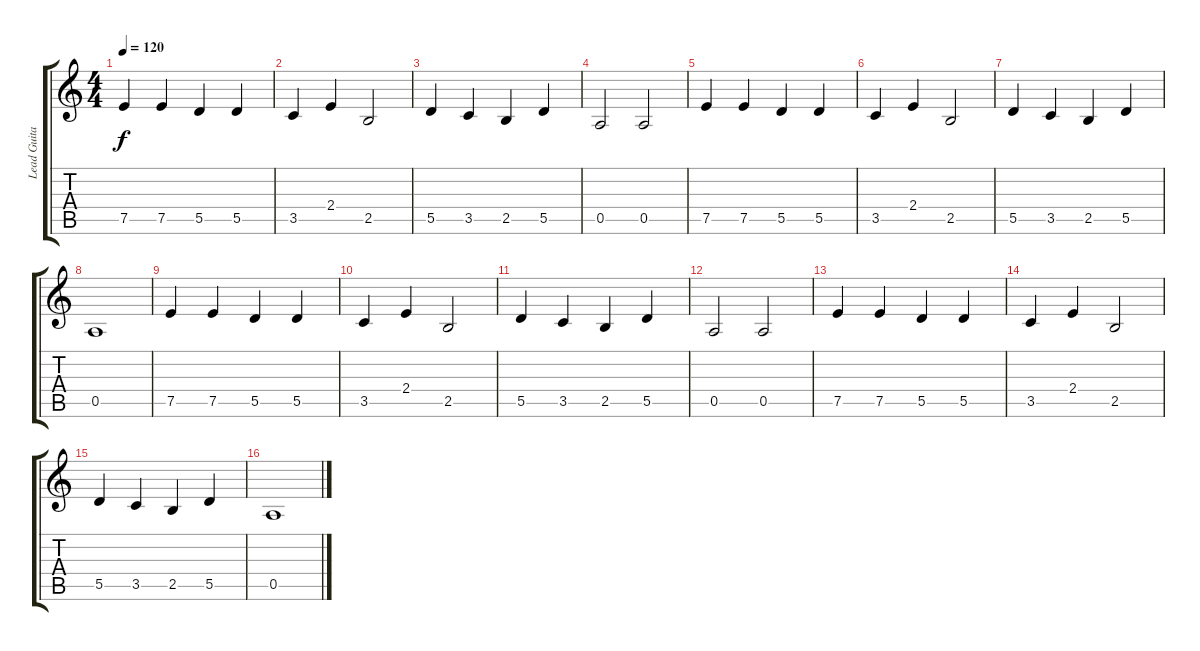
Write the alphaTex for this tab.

\track ("Lead Guitar" "Lead Guita") {instrument distortionguitar}
\staff {score tabs}
\tuning (E4 B3 G3 D3 A2 E2) {hide}
\ts (4 4)
\tempo 120
\clef g2
\ks c
7.5.4{dy f instrument distortionguitar} 7.5.4 5.5.4 5.5.4 |
3.5.4 2.4.4 2.5.2 |
5.5.4 3.5.4 2.5.4 5.5.4 |
0.5.2 0.5.2 |
7.5.4 7.5.4 5.5.4 5.5.4 |
3.5.4 2.4.4 2.5.2 |
5.5.4 3.5.4 2.5.4 5.5.4 |
0.5.1 |
7.5.4 7.5.4 5.5.4 5.5.4 |
3.5.4 2.4.4 2.5.2 |
5.5.4 3.5.4 2.5.4 5.5.4 |
0.5.2 0.5.2 |
7.5.4 7.5.4 5.5.4 5.5.4 |
3.5.4 2.4.4 2.5.2 |
5.5.4 3.5.4 2.5.4 5.5.4 |
0.5.1
